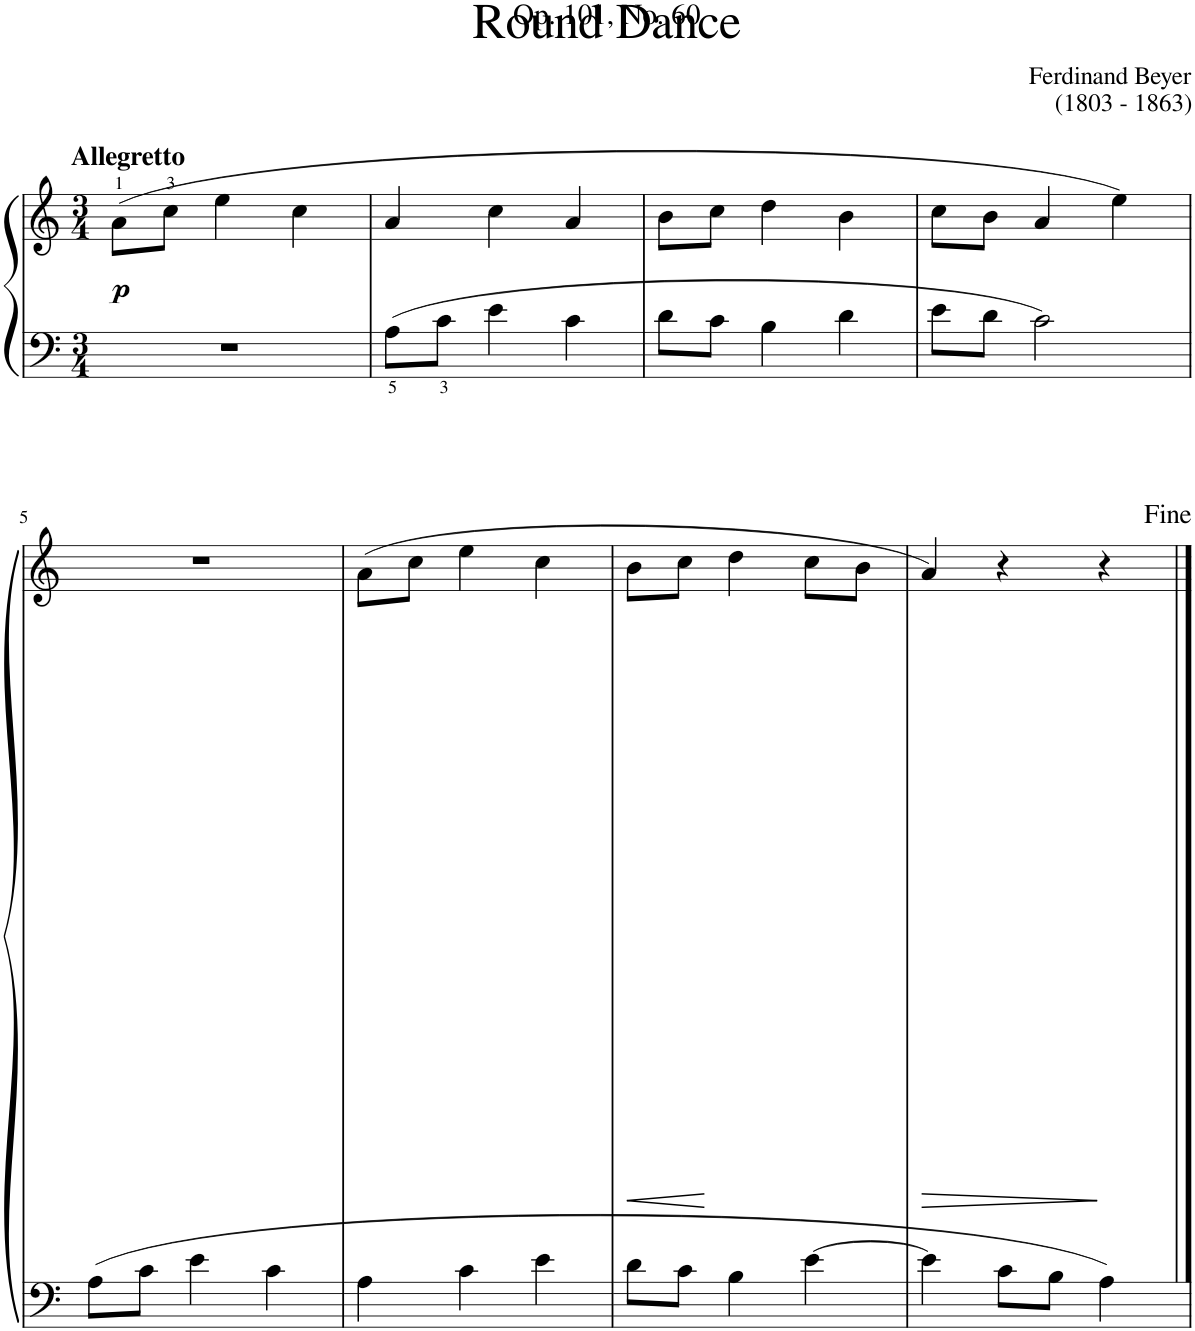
**kern	**kern	**dynam
*part1	*part1	*part1
*staff2	*staff1	*staff1/2
*I"Piano	*	*
*I'Pno	*	*
*clefF4	*clefG2	*
*k[]	*k[]	*
*M3/4	*M3/4	*
=1	=1	=1
!	!LO:TX:a:B:t=Allegretto	!
!	!	!LO:DY:b
2.r	(8a\L	p
.	8cc\J	.
.	4ee\	.
.	4cc\	.
=2	=2	=2
8A\L	4a/	.
8c\J	.	.
4e\	4cc\	.
4c\	4a/	.
=3	=3	=3
8d\L	8b\L	.
8c\J	8cc\J	.
4B\	4dd\	.
4d\	4b\	.
=4	=4	=4
8e\L	8cc\L	.
8d\J	8b\J	.
2c\	4a/	.
.	4ee\)	.
!!LO:LB:g=z
=5	=5	=5
8A\L	2.r	.
8c\J	.	.
4e\	.	.
4c\	.	.
=6	=6	=6
4A\	(8a\L	.
.	8cc\J	.
4c\	4ee\	.
4e\	4cc\	.
=7	=7	=7
!	!	!LO:HP:b
8d\L	8b\L	<
8c\J	8cc\J	.
4B\	4dd\	.
[4e\	8cc\L	.
.	8b\J	.
.	.	[
=8	=8	=8
!	!	!LO:HP:b
4e\]	4a/)	>
8c\L	4r	.
8B\J	.	.
4A\	4r	.
.	.	]
==	==	==
*-	*-	*-
